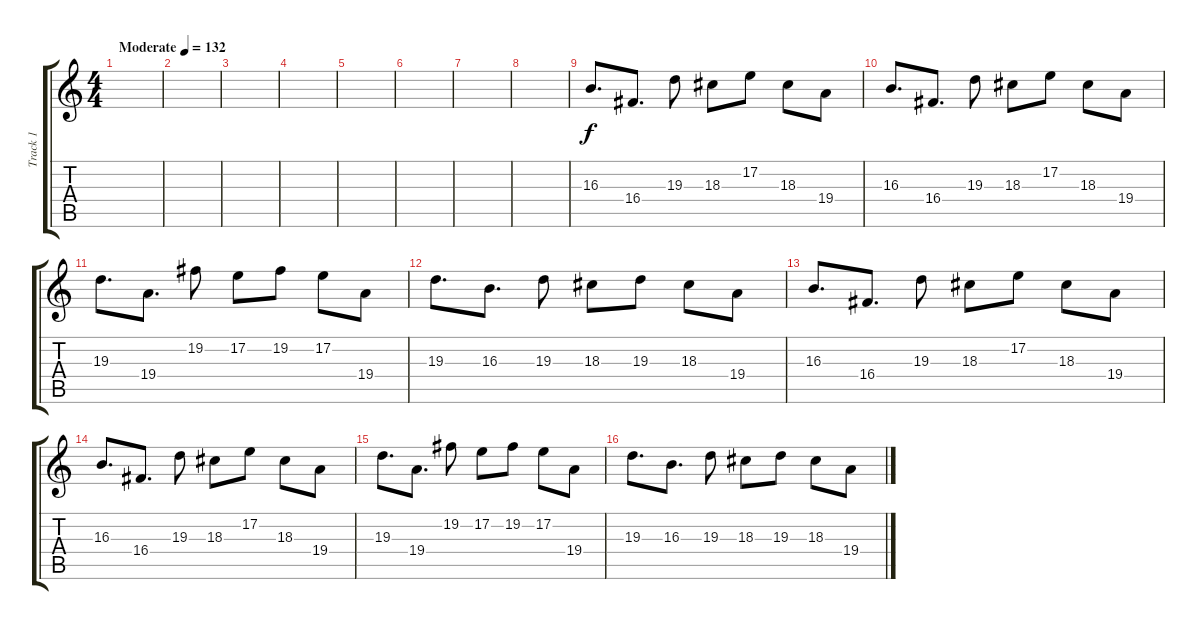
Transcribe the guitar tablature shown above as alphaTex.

\track ("Track 1" "Track 1") {instrument lead8bassandlead}
\staff {score tabs}
\tuning (E4 B3 G3 D3 A2 E2) {hide}
\ts (4 4)
\tempo (132 "Moderate")
\clef g2
\ks c
|
|
|
|
|
|
|
|
16.3.8{d} 16.4.8{d} 19.3.8 18.3.8 17.2.8 18.3.8 19.4.8 |
16.3.8{d} 16.4.8{d} 19.3.8 18.3.8 17.2.8 18.3.8 19.4.8 |
19.3.8{d} 19.4.8{d} 19.2.8 17.2.8 19.2.8 17.2.8 19.4.8 |
19.3.8{d} 16.3.8{d} 19.3.8 18.3.8 19.3.8 18.3.8 19.4.8 |
16.3.8{d} 16.4.8{d} 19.3.8 18.3.8 17.2.8 18.3.8 19.4.8 |
16.3.8{d} 16.4.8{d} 19.3.8 18.3.8 17.2.8 18.3.8 19.4.8 |
19.3.8{d} 19.4.8{d} 19.2.8 17.2.8 19.2.8 17.2.8 19.4.8 |
19.3.8{d} 16.3.8{d} 19.3.8 18.3.8 19.3.8 18.3.8 19.4.8
